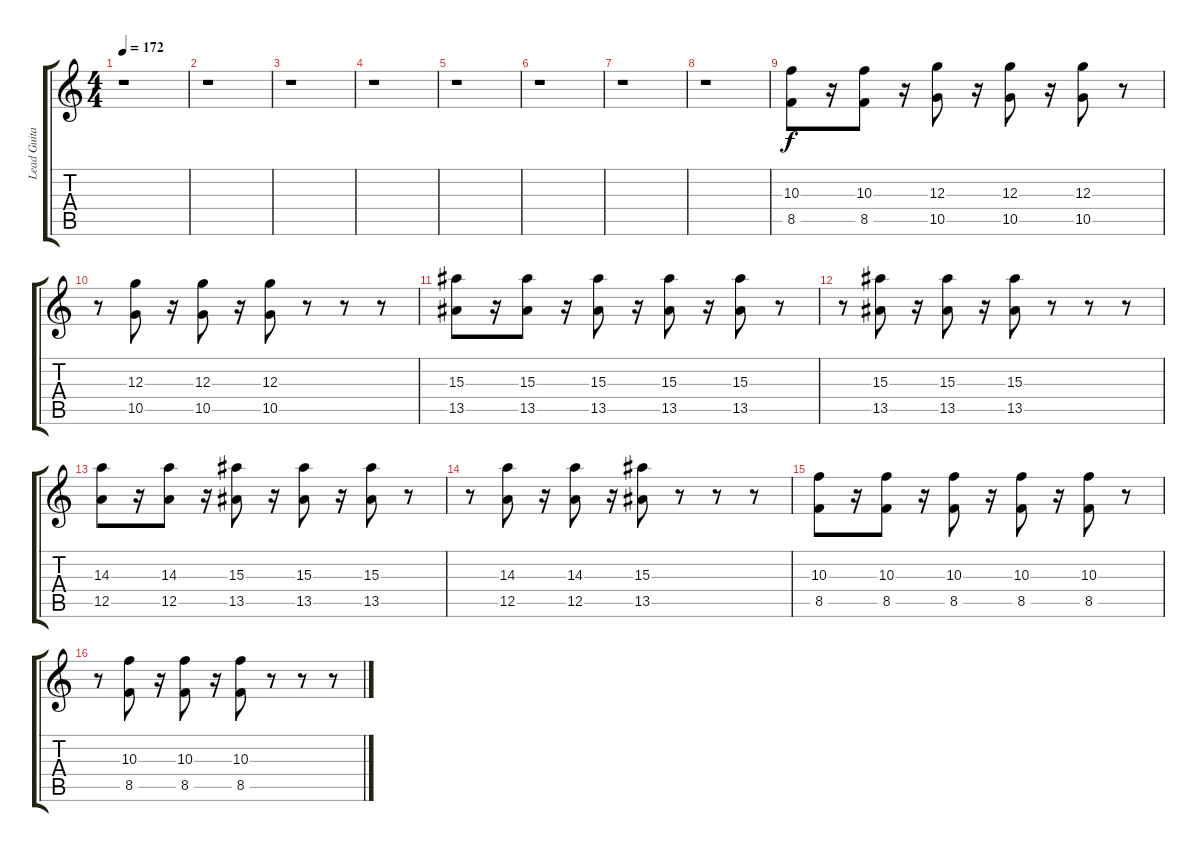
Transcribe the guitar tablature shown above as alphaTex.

\track ("Lead Guitar " "Lead Guita") {instrument distortionguitar}
\staff {score tabs}
\tuning (E4 B3 G3 D3 A2 D2) {hide}
\ts (4 4)
\tempo 172
\clef g2
\ks c
r.1{dy f} |
r.1 |
r.1 |
r.1 |
r.1 |
r.1 |
r.1 |
r.1 |
(10.3 8.5).8 r.16 (10.3 8.5).8 r.16 (12.3 10.5).8 r.16 (12.3 10.5).8 r.16 (12.3 10.5).8 r.8 |
r.8 (12.3 10.5).8 r.16 (12.3 10.5).8 r.16 (12.3 10.5).8 r.8 r.8 r.8 |
(15.3 13.5).8 r.16 (15.3 13.5).8 r.16 (15.3 13.5).8 r.16 (15.3 13.5).8 r.16 (15.3 13.5).8 r.8 |
r.8 (15.3 13.5).8 r.16 (15.3 13.5).8 r.16 (15.3 13.5).8 r.8 r.8 r.8 |
(14.3 12.5).8 r.16 (14.3 12.5).8 r.16 (15.3 13.5).8 r.16 (15.3 13.5).8 r.16 (15.3 13.5).8 r.8 |
r.8 (14.3 12.5).8 r.16 (14.3 12.5).8 r.16 (15.3 13.5).8 r.8 r.8 r.8 |
(10.3 8.5).8 r.16 (10.3 8.5).8 r.16 (10.3 8.5).8 r.16 (10.3 8.5).8 r.16 (10.3 8.5).8 r.8 |
r.8 (10.3 8.5).8 r.16 (10.3 8.5).8 r.16 (10.3 8.5).8 r.8 r.8 r.8
